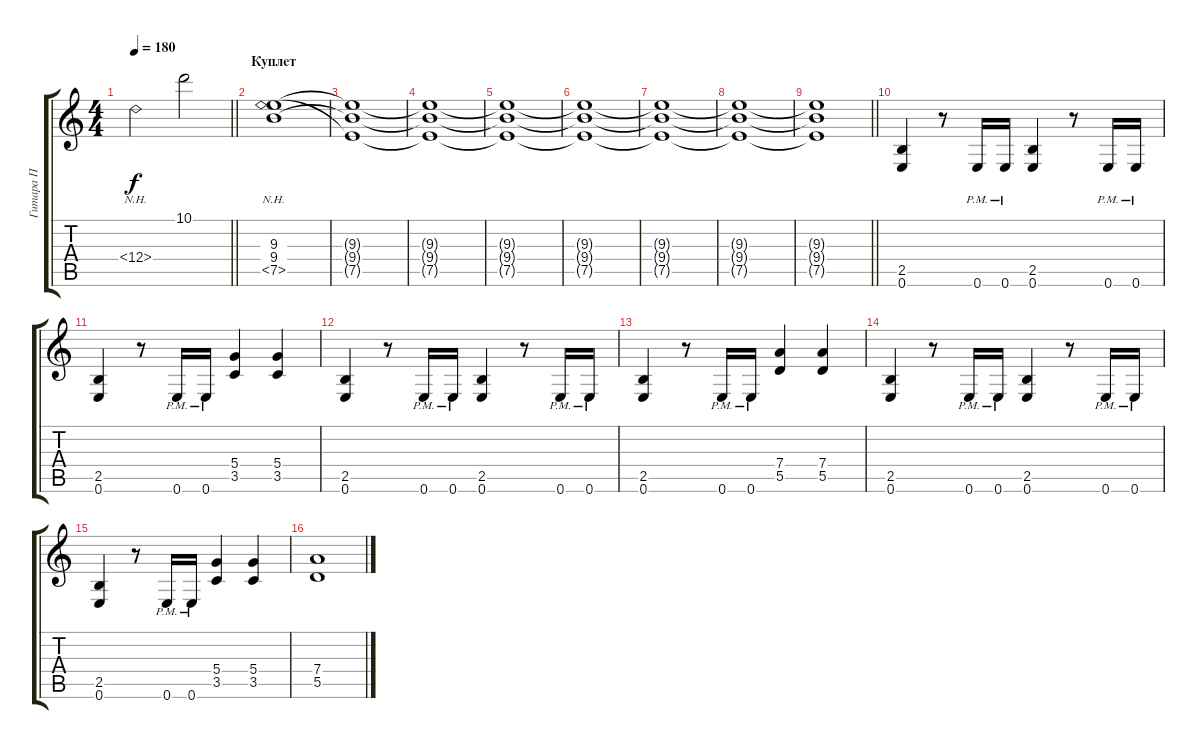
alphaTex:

\track ("Гитара П" "Гитара П") {instrument overdrivenguitar}
\staff {score tabs}
\tuning (E4 B3 G3 D3 A2 E2) {hide}
\ts (4 4)
\tempo 180
\clef g2
\barLineRight lightlight
\ks c
12.4{nh}.2{dy f} 10.1.2 |
\section ("" "Куплет")
(9.3 9.4 7.5{nh}).1 |
(9.3{t} 9.4{t} 7.5{t}).1 |
(9.3{t} 9.4{t} 7.5{t}).1 |
(9.3{t} 9.4{t} 7.5{t}).1 |
(9.3{t} 9.4{t} 7.5{t}).1 |
(9.3{t} 9.4{t} 7.5{t}).1 |
(9.3{t} 9.4{t} 7.5{t}).1 |
\barLineRight lightlight
(9.3{t} 9.4{t} 7.5{t}).1 |
\section ("" " ")
(2.5 0.6).4 r.8 0.6{pm}.16 0.6{pm}.16 (2.5 0.6).4 r.8 0.6{pm}.16 0.6{pm}.16 |
(2.5 0.6).4 r.8 0.6{pm}.16 0.6{pm}.16 (5.4 3.5).4 (5.4 3.5).4 |
(2.5 0.6).4 r.8 0.6{pm}.16 0.6{pm}.16 (2.5 0.6).4 r.8 0.6{pm}.16 0.6{pm}.16 |
(2.5 0.6).4 r.8 0.6{pm}.16 0.6{pm}.16 (7.4 5.5).4 (7.4 5.5).4 |
(2.5 0.6).4 r.8 0.6{pm}.16 0.6{pm}.16 (2.5 0.6).4 r.8 0.6{pm}.16 0.6{pm}.16 |
(2.5 0.6).4 r.8 0.6{pm}.16 0.6{pm}.16 (5.4 3.5).4 (5.4 3.5).4 |
(7.4 5.5).1
